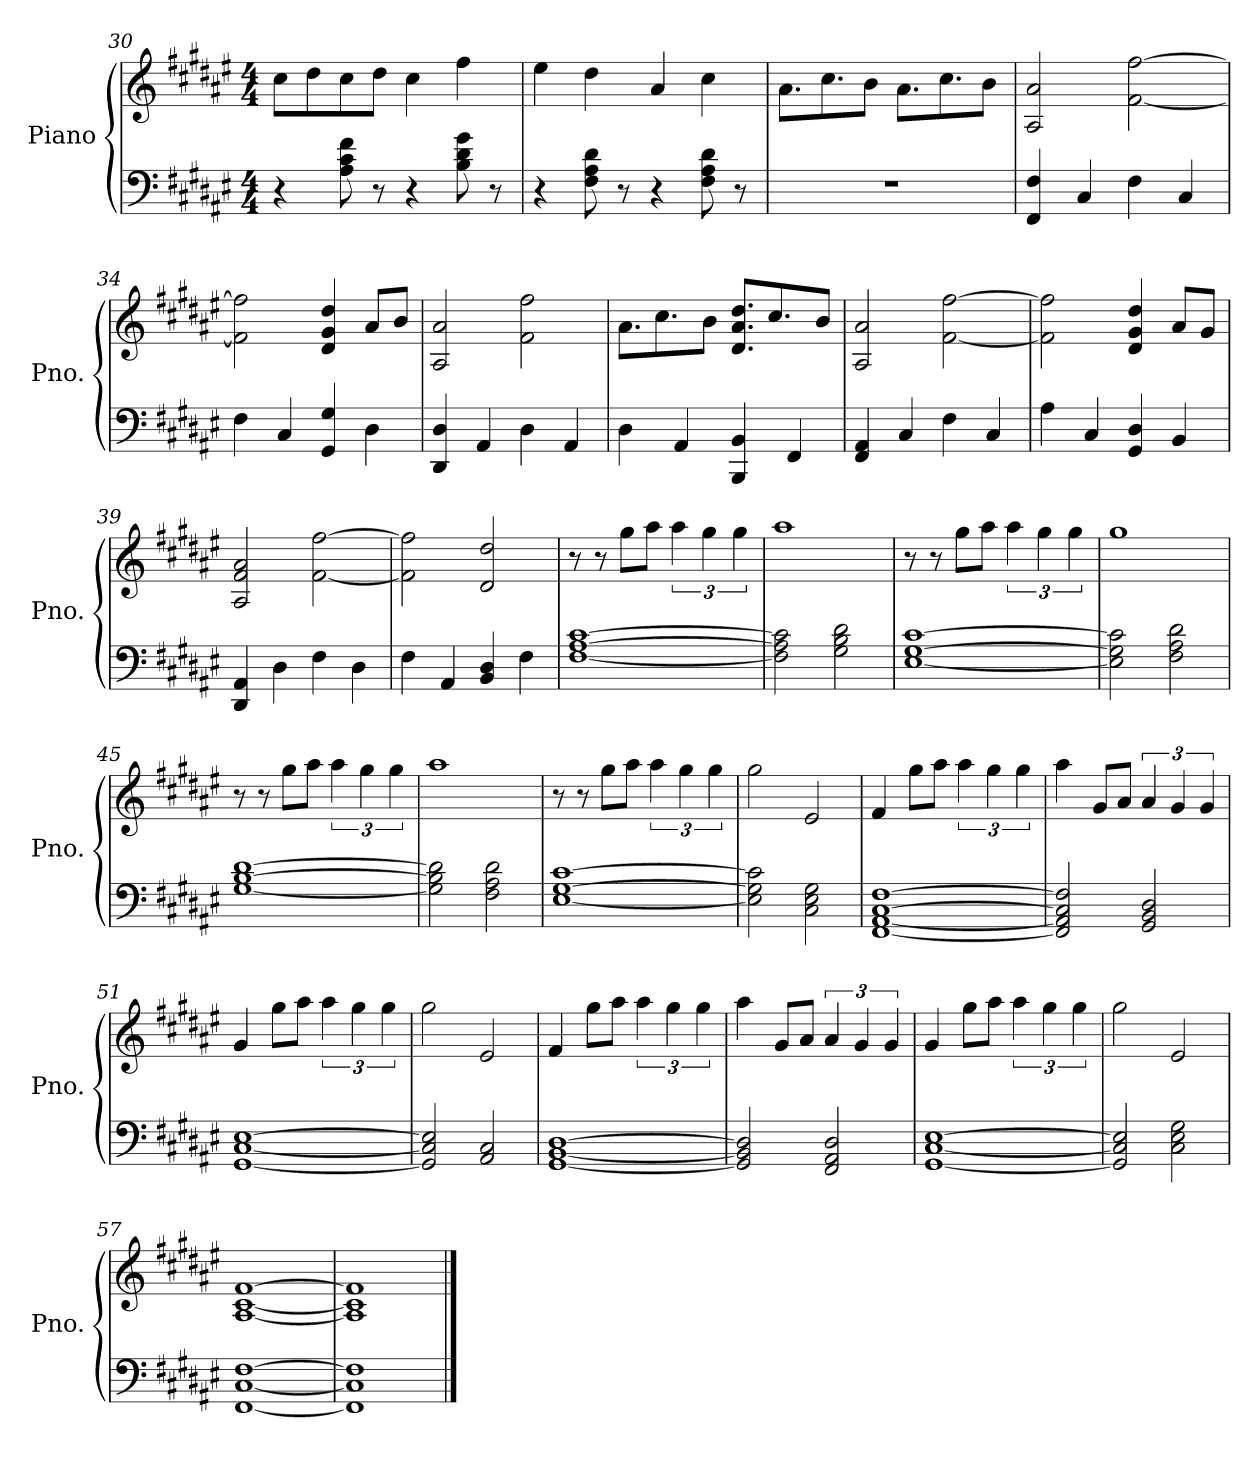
**kern	**kern
*part1	*part1
*staff2	*staff1
*I"Piano	*
*I'Pno.	*
*clefF4	*clefG2
*k[f#c#g#d#a#e#]	*k[f#c#g#d#a#e#]
*M4/4	*M4/4
=30	=30
4r	8cc#\L
.	8dd#\
8A#\ 8c#\ 8f#\	8cc#\
8r	8dd#\J
4r	4cc#\
8B\ 8d#\ 8g#\	4ff#\
8r	.
=31	=31
4r	4ee#\
8F#\ 8A#\ 8d#\	4dd#\
8r	.
4r	4a#/
8F#\ 8A#\ 8d#\	4cc#\
8r	.
!!LO:PB:g=z
=32	=32
1r	8.a#\L
.	8.cc#\
.	8b\J
.	8.a#\L
.	8.cc#\
.	8b\J
=33	=33
4FF#/ 4F#/	2A#/ 2a#/
4C#/	.
4F#\	[2f#\ [2ff#\
4C#/	.
=34	=34
4F#\	2f#\] 2ff#\]
4C#/	.
4GG#/ 4G#/	4d#/ 4g#/ 4dd#/
4D#\	8a#/L
.	8b/J
=35	=35
4DD#/ 4D#/	2A#/ 2a#/
4AA#/	.
4D#\	2f#\ 2ff#\
4AA#/	.
=36	=36
4D#\	8.a#\L
.	8.cc#\
4AA#/	.
.	8b\J
4BBB/ 4BB/	8.d#/ 8.a#/ 8.dd#/L
.	8.cc#/
4FF#/	.
.	8b/J
=37	=37
4FF#/ 4AA#/	2A#/ 2a#/
4C#/	.
4F#\	[2f#\ [2ff#\
4C#/	.
=38	=38
4A#\	2f#\] 2ff#\]
4C#/	.
4GG#/ 4D#/	4d#/ 4g#/ 4dd#/
4BB/	8a#/L
.	8g#/J
!!LO:LB:g=z
=39	=39
4DD#/ 4AA#/	2A#/ 2f#/ 2a#/
4D#\	.
4F#\	[2f#\ [2ff#\
4D#\	.
=40	=40
4F#\	2f#\] 2ff#\]
4AA#/	.
4BB/ 4D#/	2d#/ 2dd#/
4F#\	.
=41	=41
[1F# [1A# [1c#	8r
.	8r
.	8gg#\L
.	8aa#\J
.	6aa#\
.	6gg#\
.	6gg#\
=42	=42
2F#\] 2A#\] 2c#\]	1aa#
2G#\ 2B\ 2d#\	.
=43	=43
[1E# [1G# [1c#	8r
.	8r
.	8gg#\L
.	8aa#\J
.	6aa#\
.	6gg#\
.	6gg#\
=44	=44
2E#\] 2G#\] 2c#\]	1gg#
2F#\ 2A#\ 2d#\	.
=45	=45
[1G# [1B [1d#	8r
.	8r
.	8gg#\L
.	8aa#\J
.	6aa#\
.	6gg#\
.	6gg#\
!!LO:LB:g=z
=46	=46
2G#\] 2B\] 2d#\]	1aa#
2F#\ 2A#\ 2d#\	.
=47	=47
[1E# [1G# [1c#	8r
.	8r
.	8gg#\L
.	8aa#\J
.	6aa#\
.	6gg#\
.	6gg#\
=48	=48
2E#\] 2G#\] 2c#\]	2gg#\
2C#\ 2E#\ 2G#\	2e#/
=49	=49
[1FF# [1AA# [1C# [1F#	4f#/
.	8gg#\L
.	8aa#\J
.	6aa#\
.	6gg#\
.	6gg#\
=50	=50
2FF#/] 2AA#/] 2C#/] 2F#/]	4aa#\
.	8g#/L
.	8a#/J
2GG#/ 2BB/ 2D#/	6a#/
.	6g#/
.	6g#/
=51	=51
[1GG# [1C# [1E#	4g#/
.	8gg#\L
.	8aa#\J
.	6aa#\
.	6gg#\
.	6gg#\
=52	=52
2GG#/] 2C#/] 2E#/]	2gg#\
2AA#/ 2C#/	2e#/
!!LO:LB:g=z
=53	=53
[1GG# [1BB [1D#	4f#/
.	8gg#\L
.	8aa#\J
.	6aa#\
.	6gg#\
.	6gg#\
=54	=54
2GG#/] 2BB/] 2D#/]	4aa#\
.	8g#/L
.	8a#/J
2FF#/ 2AA#/ 2D#/	6a#/
.	6g#/
.	6g#/
=55	=55
[1GG# [1C# [1E#	4g#/
.	8gg#\L
.	8aa#\J
.	6aa#\
.	6gg#\
.	6gg#\
=56	=56
2GG#/] 2C#/] 2E#/]	2gg#\
2C#\ 2E#\ 2G#\	2e#/
=57	=57
[1FF# [1C# [1F#	[1A# [1c# [1f#
=58	=58
1FF#] 1C#] 1F#]	1A#] 1c#] 1f#]
==	==
*-	*-
